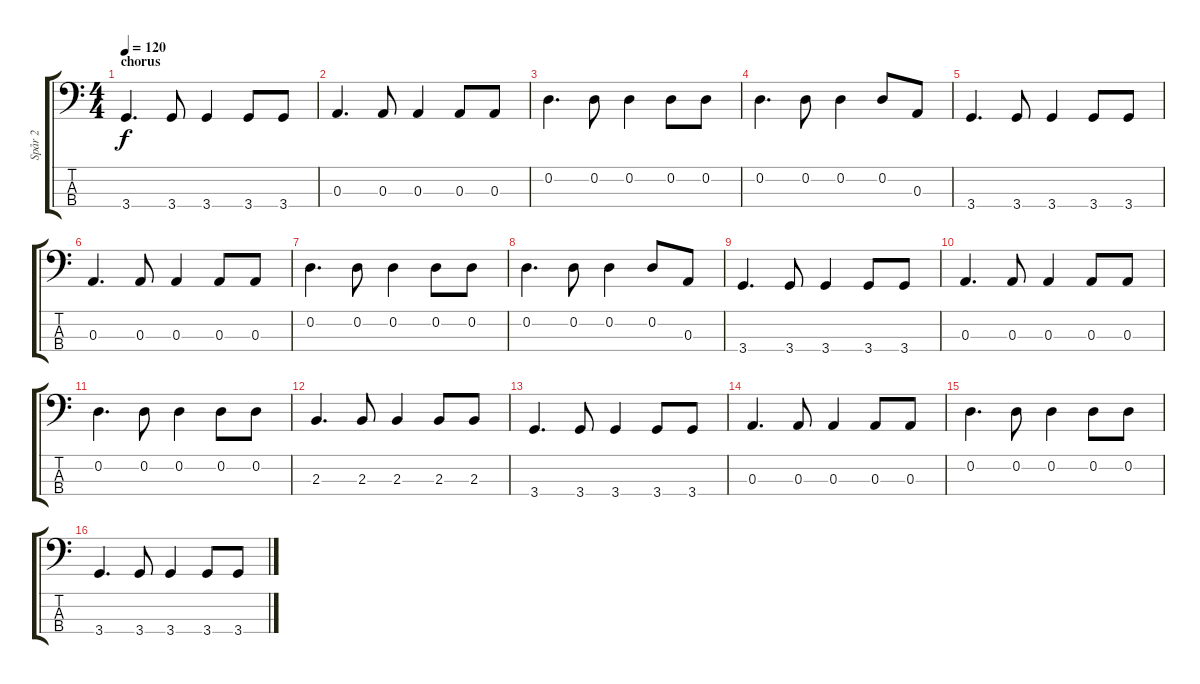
\track ("Spår 2" "Spår 2") {instrument electricbassfinger}
\staff {score tabs}
\tuning (G2 D2 A1 E1) {hide}
\ts (4 4)
\section ("" "chorus")
\tempo 120
\clef f4
\ks c
3.4.4{d dy f} 3.4.8 3.4.4 3.4.8 3.4.8 |
0.3.4{d} 0.3.8 0.3.4 0.3.8 0.3.8 |
0.2.4{d} 0.2.8 0.2.4 0.2.8 0.2.8 |
0.2.4{d} 0.2.8 0.2.4 0.2.8 0.3.8 |
3.4.4{d} 3.4.8 3.4.4 3.4.8 3.4.8 |
0.3.4{d} 0.3.8 0.3.4 0.3.8 0.3.8 |
0.2.4{d} 0.2.8 0.2.4 0.2.8 0.2.8 |
0.2.4{d} 0.2.8 0.2.4 0.2.8 0.3.8 |
3.4.4{d} 3.4.8 3.4.4 3.4.8 3.4.8 |
0.3.4{d} 0.3.8 0.3.4 0.3.8 0.3.8 |
0.2.4{d} 0.2.8 0.2.4 0.2.8 0.2.8 |
2.3.4{d} 2.3.8 2.3.4 2.3.8 2.3.8 |
3.4.4{d} 3.4.8 3.4.4 3.4.8 3.4.8 |
0.3.4{d} 0.3.8 0.3.4 0.3.8 0.3.8 |
0.2.4{d} 0.2.8 0.2.4 0.2.8 0.2.8 |
3.4.4{d} 3.4.8 3.4.4 3.4.8 3.4.8
